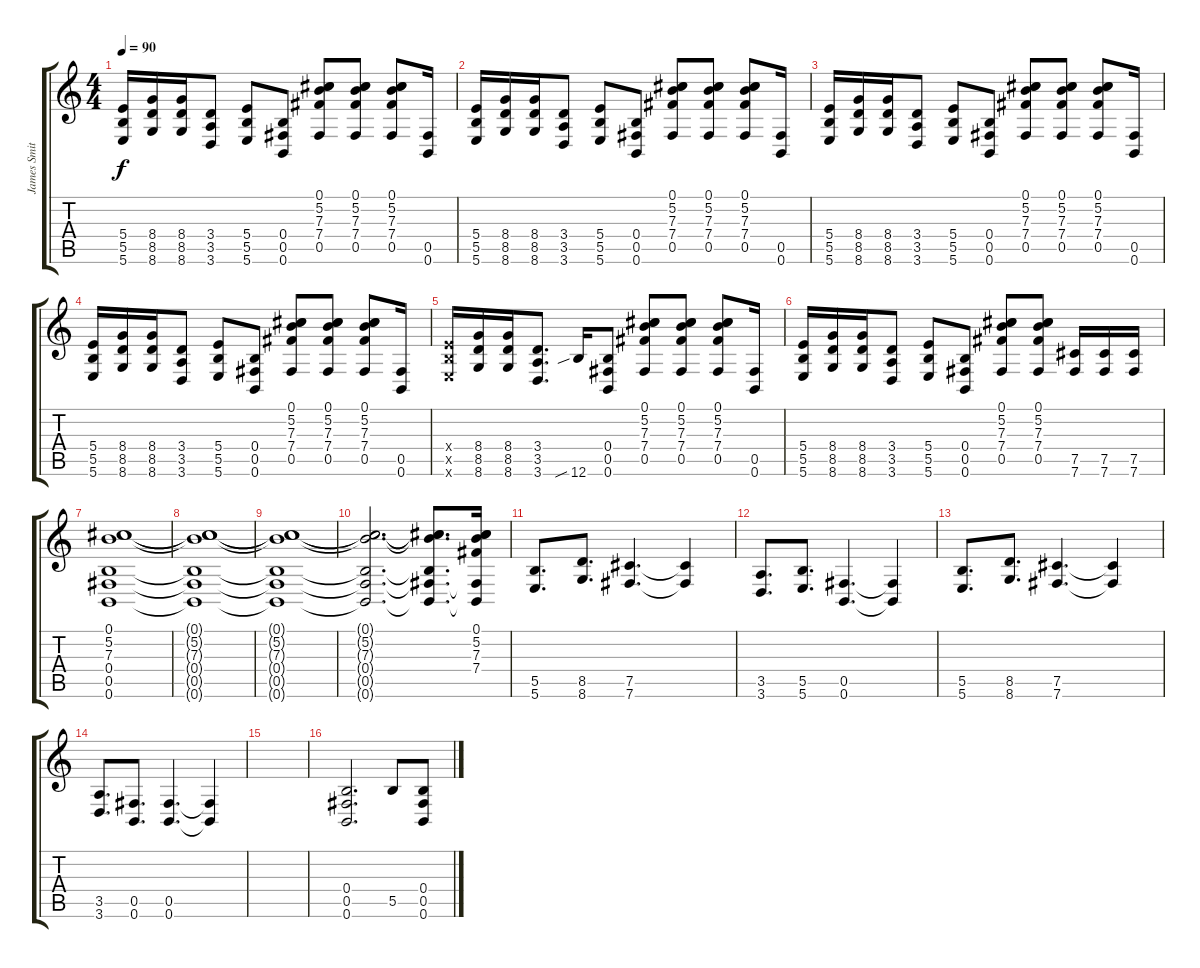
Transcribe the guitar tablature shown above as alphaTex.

\track ("James Smith" "James Smit") {instrument distortionguitar}
\staff {score tabs}
\tuning (Db4 Ab3 E3 B2 Gb2 B1) {hide}
\ts (4 4)
\tempo 90
\clef g2
\ks c
(5.4 5.5 5.6).16{dy f} (8.4 8.5 8.6).16 (8.4 8.5 8.6).16 (3.4 3.5 3.6).8 (5.4 5.5 5.6).8 (0.4 0.5 0.6).8 (0.1 5.2 7.3 7.4 0.5).8 (0.1 5.2 7.3 7.4 0.5).8 (0.1 5.2 7.3 7.4 0.5).8 (0.5 0.6).16 |
(5.4 5.5 5.6).16 (8.4 8.5 8.6).16 (8.4 8.5 8.6).16 (3.4 3.5 3.6).8 (5.4 5.5 5.6).8 (0.4 0.5 0.6).8 (0.1 5.2 7.3 7.4 0.5).8 (0.1 5.2 7.3 7.4 0.5).8 (0.1 5.2 7.3 7.4 0.5).8 (0.5 0.6).16 |
(5.4 5.5 5.6).16 (8.4 8.5 8.6).16 (8.4 8.5 8.6).16 (3.4 3.5 3.6).8 (5.4 5.5 5.6).8 (0.4 0.5 0.6).8 (0.1 5.2 7.3 7.4 0.5).8 (0.1 5.2 7.3 7.4 0.5).8 (0.1 5.2 7.3 7.4 0.5).8 (0.5 0.6).16 |
(5.4 5.5 5.6).16 (8.4 8.5 8.6).16 (8.4 8.5 8.6).16 (3.4 3.5 3.6).8 (5.4 5.5 5.6).8 (0.4 0.5 0.6).8 (0.1 5.2 7.3 7.4 0.5).8 (0.1 5.2 7.3 7.4 0.5).8 (0.1 5.2 7.3 7.4 0.5).8 (0.5 0.6).16 |
(5.4{x} 5.5{x} 5.6{x}).16 (8.4 8.5 8.6).16 (8.4 8.5 8.6).16 (3.4 3.5 3.6).8{d} 12.6{sib}.16 (0.4 0.5 0.6).8 (0.1 5.2 7.3 7.4 0.5).8 (0.1 5.2 7.3 7.4 0.5).8 (0.1 5.2 7.3 7.4 0.5).8 (0.5 0.6).16 |
(5.4 5.5 5.6).16 (8.4 8.5 8.6).16 (8.4 8.5 8.6).16 (3.4 3.5 3.6).8 (5.4 5.5 5.6).8 (0.4 0.5 0.6).8 (0.1 5.2 7.3 7.4 0.5).8 (0.1 5.2 7.3 7.4 0.5).8 (7.5 7.6).16 (7.5 7.6).16 (7.5 7.6).16 |
(0.1 5.2 7.3 0.4 0.5 0.6).1 |
(0.1{t} 5.2{t} 7.3{t} 0.4{t} 0.5{t} 0.6{t}).1 |
(0.1{t} 5.2{t} 7.3{t} 0.4{t} 0.5{t} 0.6{t}).1 |
(0.1{t} 5.2{t} 7.3{t} 0.4{t} 0.5{t} 0.6{t}).2{d} (0.1{t} 5.2{t} 7.3{t} 0.4{t} 0.5{t} 0.6{t}).8{d} (0.1 5.2 7.3 7.4 0.5{t} 0.6{t}).16 |
(5.5 5.6).8{d} (8.5 8.6).8{d} (7.5 7.6).4{d} (7.5{t} 7.6{t}).4 |
(3.5 3.6).8{d} (5.5 5.6).8{d} (0.5 0.6).4{d} (0.5{t} 0.6{t}).4 |
(5.5 5.6).8{d} (8.5 8.6).8{d} (7.5 7.6).4{d} (7.5{t} 7.6{t}).4 |
(3.5 3.6).8{d} (0.5 0.6).8{d} (0.5 0.6).4{d} (0.5{t} 0.6{t}).4 |
|
(0.4 0.5 0.6).2{d} 5.5.8 (0.4 0.5 0.6).8
